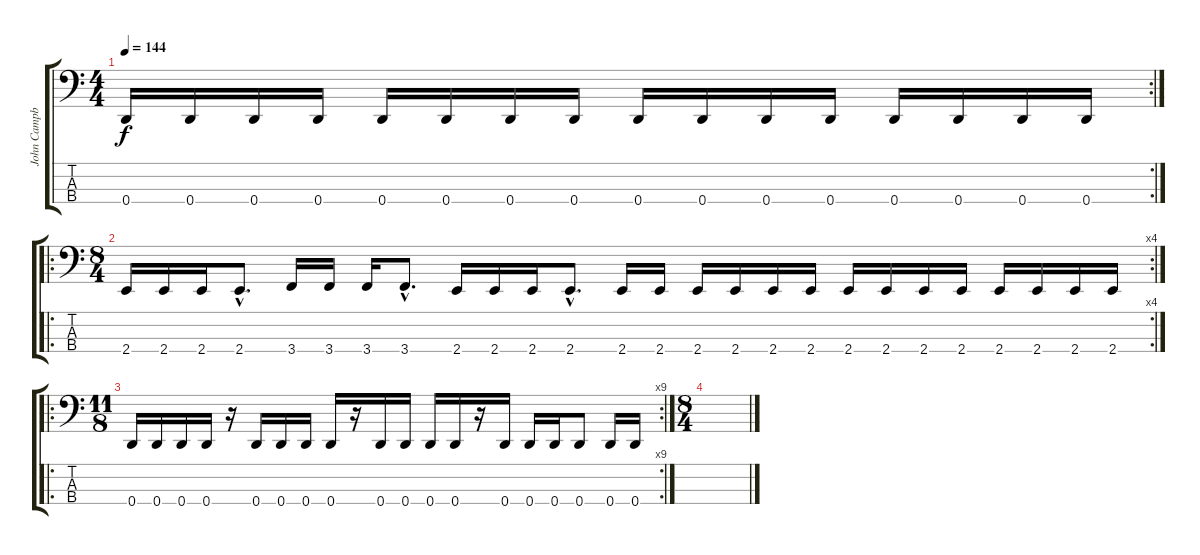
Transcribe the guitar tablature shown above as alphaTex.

\track ("John Campbell" "John Campb") {instrument electricbassfinger}
\staff {score tabs}
\tuning (G2 D2 A1 D1) {hide}
\rc 2
\ts (4 4)
\tempo 144
\clef f4
\ks c
0.4.16{dy f} 0.4.16 0.4.16 0.4.16 0.4.16 0.4.16 0.4.16 0.4.16 0.4.16 0.4.16 0.4.16 0.4.16 0.4.16 0.4.16 0.4.16 0.4.16 |
\ro
\rc 4
\ts (8 4)
2.4.16 2.4.16 2.4.16 2.4{hac}.8{d} 3.4.16 3.4.16 3.4.16 3.4{hac}.8{d} 2.4.16 2.4.16 2.4.16 2.4{hac}.8{d} 2.4.16 2.4.16 2.4.16 2.4.16 2.4.16 2.4.16 2.4.16 2.4.16 2.4.16 2.4.16 2.4.16 2.4.16 2.4.16 2.4.16 |
\ro
\rc 9
\ts (11 8)
0.4.16 0.4.16 0.4.16 0.4.16 r.16 0.4.16 0.4.16 0.4.16 0.4.16 r.16 0.4.16 0.4.16 0.4.16 0.4.16 r.16 0.4.16 0.4.16 0.4.16 0.4.8 0.4.16 0.4.16 |
\ts (8 4)
